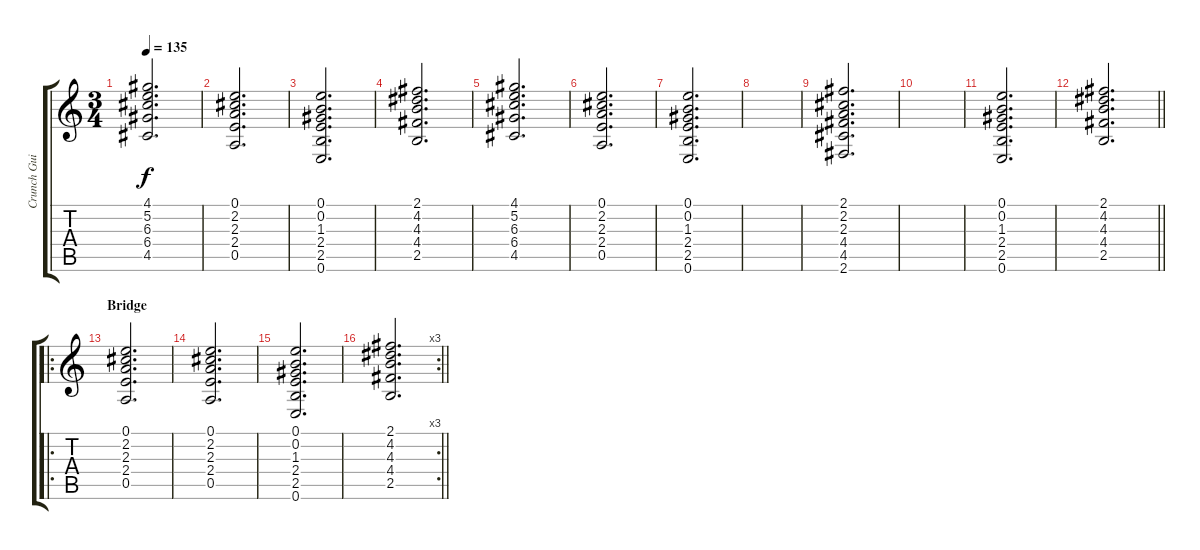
\track ("Crunch Guitar" "Crunch Gui") {instrument overdrivenguitar}
\staff {score tabs}
\tuning (E4 B3 G3 D3 A2 E2) {hide}
\ts (3 4)
\tempo 135
\clef g2
\ks c
(4.1 5.2 6.3 6.4 4.5).2{d dy f} |
(0.1 2.2 2.3 2.4 0.5).2{d} |
(0.1 0.2 1.3 2.4 2.5 0.6).2{d} |
(2.1 4.2 4.3 4.4 2.5).2{d} |
(4.1 5.2 6.3 6.4 4.5).2{d} |
(0.1 2.2 2.3 2.4 0.5).2{d} |
(0.1 0.2 1.3 2.4 2.5 0.6).2{d} |
|
(2.1 2.2 2.3 4.4 4.5 2.6).2{d} |
|
(0.1 0.2 1.3 2.4 2.5 0.6).2{d} |
\barLineRight lightlight
(2.1 4.2 4.3 4.4 2.5).2{d} |
\ro
\section ("" "Bridge")
(0.1 2.2 2.3 2.4 0.5).2{d} |
(0.1 2.2 2.3 2.4 0.5).2{d} |
(0.1 0.2 1.3 2.4 2.5 0.6).2{d} |
\rc 3
\barLineRight lightlight
(2.1 4.2 4.3 4.4 2.5).2{d}
